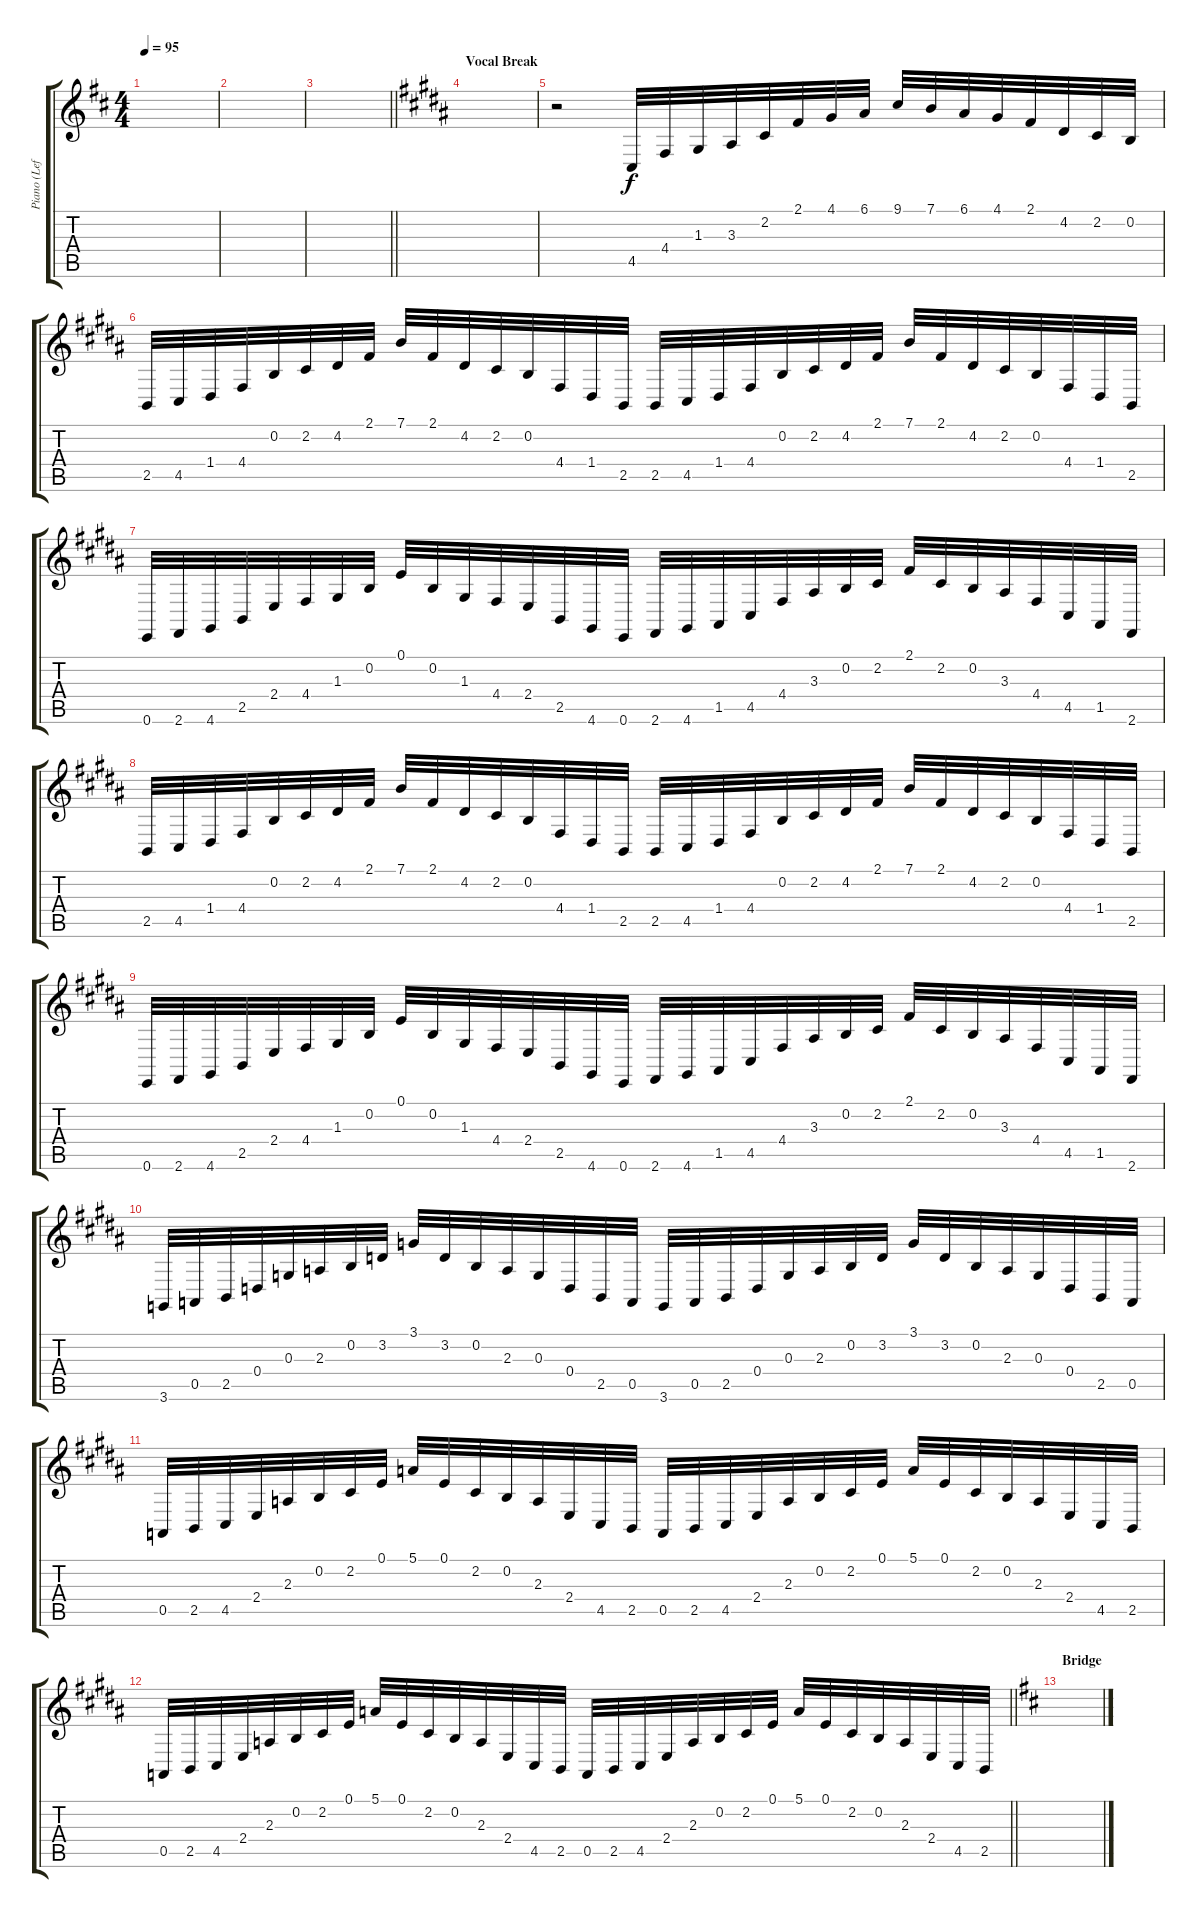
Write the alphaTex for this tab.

\track ("Piano (Left)" "Piano (Lef") {instrument honkytonkpiano}
\staff {score tabs}
\tuning (E4 B3 G3 D3 A2 E2) {hide}
\ts (4 4)
\tempo 95
\clef g2
\ks d
|
|
\barLineRight lightlight
|
\section ("" "Vocal Break")
\ks b
|
r.2 4.5.32 4.4.32 1.3.32 3.3.32 2.2.32 2.1.32 4.1.32 6.1.32 9.1.32 7.1.32 6.1.32 4.1.32 2.1.32 4.2.32 2.2.32 0.2.32 |
2.5.32 4.5.32 1.4.32 4.4.32 0.2.32 2.2.32 4.2.32 2.1.32 7.1.32 2.1.32 4.2.32 2.2.32 0.2.32 4.4.32 1.4.32 2.5.32 2.5.32 4.5.32 1.4.32 4.4.32 0.2.32 2.2.32 4.2.32 2.1.32 7.1.32 2.1.32 4.2.32 2.2.32 0.2.32 4.4.32 1.4.32 2.5.32 |
0.6.32 2.6.32 4.6.32 2.5.32 2.4.32 4.4.32 1.3.32 0.2.32 0.1.32 0.2.32 1.3.32 4.4.32 2.4.32 2.5.32 4.6.32 0.6.32 2.6.32 4.6.32 1.5.32 4.5.32 4.4.32 3.3.32 0.2.32 2.2.32 2.1.32 2.2.32 0.2.32 3.3.32 4.4.32 4.5.32 1.5.32 2.6.32 |
2.5.32 4.5.32 1.4.32 4.4.32 0.2.32 2.2.32 4.2.32 2.1.32 7.1.32 2.1.32 4.2.32 2.2.32 0.2.32 4.4.32 1.4.32 2.5.32 2.5.32 4.5.32 1.4.32 4.4.32 0.2.32 2.2.32 4.2.32 2.1.32 7.1.32 2.1.32 4.2.32 2.2.32 0.2.32 4.4.32 1.4.32 2.5.32 |
0.6.32 2.6.32 4.6.32 2.5.32 2.4.32 4.4.32 1.3.32 0.2.32 0.1.32 0.2.32 1.3.32 4.4.32 2.4.32 2.5.32 4.6.32 0.6.32 2.6.32 4.6.32 1.5.32 4.5.32 4.4.32 3.3.32 0.2.32 2.2.32 2.1.32 2.2.32 0.2.32 3.3.32 4.4.32 4.5.32 1.5.32 2.6.32 |
3.6.32 0.5.32 2.5.32 0.4.32 0.3.32 2.3.32 0.2.32 3.2.32 3.1.32 3.2.32 0.2.32 2.3.32 0.3.32 0.4.32 2.5.32 0.5.32 3.6.32 0.5.32 2.5.32 0.4.32 0.3.32 2.3.32 0.2.32 3.2.32 3.1.32 3.2.32 0.2.32 2.3.32 0.3.32 0.4.32 2.5.32 0.5.32 |
0.5.32 2.5.32 4.5.32 2.4.32 2.3.32 0.2.32 2.2.32 0.1.32 5.1.32 0.1.32 2.2.32 0.2.32 2.3.32 2.4.32 4.5.32 2.5.32 0.5.32 2.5.32 4.5.32 2.4.32 2.3.32 0.2.32 2.2.32 0.1.32 5.1.32 0.1.32 2.2.32 0.2.32 2.3.32 2.4.32 4.5.32 2.5.32 |
\barLineRight lightlight
0.5.32 2.5.32 4.5.32 2.4.32 2.3.32 0.2.32 2.2.32 0.1.32 5.1.32 0.1.32 2.2.32 0.2.32 2.3.32 2.4.32 4.5.32 2.5.32 0.5.32 2.5.32 4.5.32 2.4.32 2.3.32 0.2.32 2.2.32 0.1.32 5.1.32 0.1.32 2.2.32 0.2.32 2.3.32 2.4.32 4.5.32 2.5.32 |
\section ("" "Bridge")
\ks d
